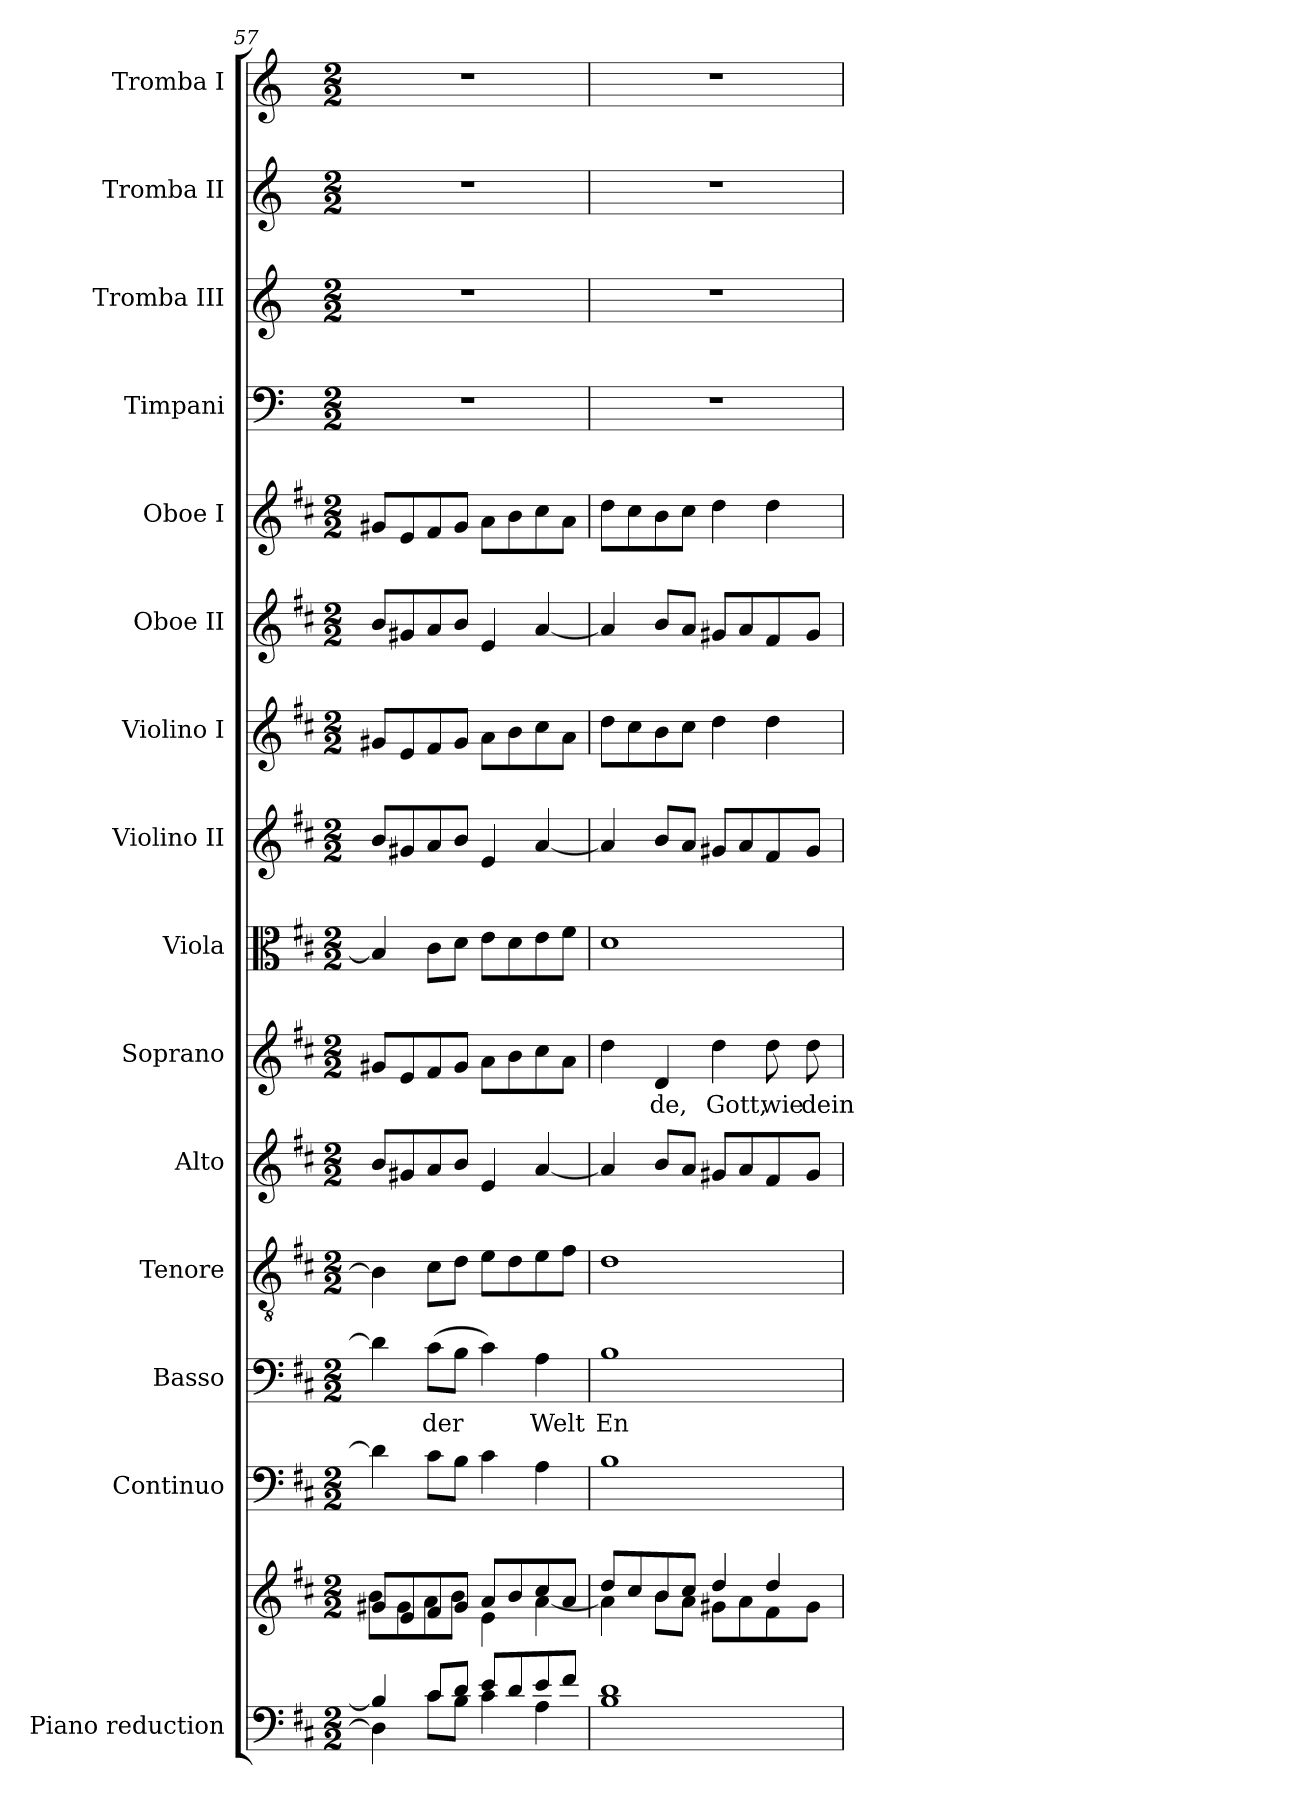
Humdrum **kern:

**kern	**kern	**kern	**kern	**text	**kern	**kern	**kern	**text	**kern	**kern	**kern	**kern	**kern	**kern	**kern	**kern	**kern
*part15	*part15	*part14	*part13	*part13	*part12	*part11	*part10	*part10	*part9	*part8	*part7	*part6	*part5	*part4	*part3	*part2	*part1
*staff16	*staff15	*staff14	*staff13	*staff13	*staff12	*staff11	*staff10	*staff10	*staff9	*staff8	*staff7	*staff6	*staff5	*staff4	*staff3	*staff2	*staff1
*I"Piano reduction	*	*I"Continuo	*I"Basso	*	*I"Tenore	*I"Alto	*I"Soprano	*	*I"Viola	*I"Violino II	*I"Violino I	*I"Oboe II	*I"Oboe I	*I"Timpani	*I"Tromba III	*I"Tromba II	*I"Tromba I
*I'Pno	*	*	*	*	*	*	*	*	*I'Vla	*I'Vln	*I'Vln	*I'Ob	*I'Ob	*I'Timp	*	*	*
*clefF4	*clefG2	*clefF4	*clefF4	*	*clefGv2	*clefG2	*clefG2	*	*clefC3	*clefG2	*clefG2	*clefG2	*clefG2	*clefF4	*clefG2	*clefG2	*clefG2
*	*	*	*	*	*	*	*	*	*	*	*	*	*	*	*ITrd-1c-2	*ITrd-1c-2	*ITrd-1c-2
*k[f#c#]	*k[f#c#]	*k[f#c#]	*k[f#c#]	*	*k[f#c#]	*k[f#c#]	*k[f#c#]	*	*k[f#c#]	*k[f#c#]	*k[f#c#]	*k[f#c#]	*k[f#c#]	*k[]	*k[f#c#]	*k[f#c#]	*k[f#c#]
*M2/2	*M2/2	*M2/2	*M2/2	*	*M2/2	*M2/2	*M2/2	*	*M2/2	*M2/2	*M2/2	*M2/2	*M2/2	*M2/2	*M2/2	*M2/2	*M2/2
=57	=57	=57	=57	=57	=57	=57	=57	=57	=57	=57	=57	=57	=57	=57	=57	=57	=57
*^	*^	*	*	*	*	*	*	*	*	*	*	*	*	*	*	*	*
4B/]	4D\]	8g#X/L	8b\L	4d\]	4d\]	.	4B\]	8b/L	8g#X/L	.	4B/]	8b/L	8g#X/L	8b/L	8g#X/L	1r	1r	1r	1r
.	.	8e/	8g#\	.	.	.	.	8g#X/	8e/	.	.	8g#X/	8e/	8g#X/	8e/	.	.	.	.
!	!	!	!	!	!	!LO:LY:b	!	!	!	!	!	!	!	!	!	!	!	!	!
8c#/L	8c#\L	8f#/	8a\	8c#\L	(8c#\L	der	8c#\L	8a/	8f#/	.	8c#\L	8a/	8f#/	8a/	8f#/	.	.	.	.
8d/J	8B\J	8g#/J	8b\J	8B\J	8B\J	.	8d\J	8b/J	8g#/J	.	8d\J	8b/J	8g#/J	8b/J	8g#/J	.	.	.	.
8e/L	4c#\	8a/L	4e\	4c#\	4c#\)	.	8e\L	4e/	8a\L	.	8e\L	4e/	8a\L	4e/	8a\L	.	.	.	.
8d/	.	8b/	.	.	.	.	8d\	.	8b\	.	8d\	.	8b\	.	8b\	.	.	.	.
!	!	!	!	!	!	!LO:LY:b	!	!	!	!	!	!	!	!	!	!	!	!	!
8e/	4A\	8cc#/	[4a\	4A\	4A\	Welt	8e\	[4a/	8cc#\	.	8e\	[4a/	8cc#\	[4a/	8cc#\	.	.	.	.
8f#/J	.	8a/J	.	.	.	.	8f#\J	.	8a\J	.	8f#\J	.	8a\J	.	8a\J	.	.	.	.
=58	=58	=58	=58	=58	=58	=58	=58	=58	=58	=58	=58	=58	=58	=58	=58	=58	=58	=58	=58
!	!	!	!	!	!	!LO:LY:b	!	!	!	!	!	!	!	!	!	!	!	!	!
1d	1B	8dd/L	4a\]	1B	1B	En	1d	4a/]	4dd\	.	1d	4a/]	8dd\L	4a/]	8dd\L	1r	1r	1r	1r
.	.	8cc#/	.	.	.	.	.	.	.	.	.	.	8cc#\	.	8cc#\	.	.	.	.
!	!	!	!	!	!	!	!	!	!	!LO:LY:b	!	!	!	!	!	!	!	!	!
.	.	8b/	8b\L	.	.	.	.	8b/L	4d/	-de,	.	8b/L	8b\	8b/L	8b\	.	.	.	.
.	.	8cc#/J	8a\J	.	.	.	.	8a/J	.	.	.	8a/J	8cc#\J	8a/J	8cc#\J	.	.	.	.
!	!	!	!	!	!	!	!	!	!	!LO:LY:b	!	!	!	!	!	!	!	!	!
.	.	4dd/	8g#X\L	.	.	.	.	8g#X/L	4dd\	Gott,	.	8g#X/L	4dd\	8g#X/L	4dd\	.	.	.	.
.	.	.	8a\	.	.	.	.	8a/	.	.	.	8a/	.	8a/	.	.	.	.	.
!	!	!	!	!	!	!	!	!	!	!LO:LY:b	!	!	!	!	!	!	!	!	!
.	.	4dd/	8f#\	.	.	.	.	8f#/	8dd\	wie	.	8f#/	4dd\	8f#/	4dd\	.	.	.	.
!	!	!	!	!	!	!	!	!	!	!LO:LY:b	!	!	!	!	!	!	!	!	!
.	.	.	8g#\J	.	.	.	.	8g#/J	8dd\	dein	.	8g#/J	.	8g#/J	.	.	.	.	.
*v	*v	*	*	*	*	*	*	*	*	*	*	*	*	*	*	*	*	*	*
*	*v	*v	*	*	*	*	*	*	*	*	*	*	*	*	*	*	*	*
=	=	=	=	=	=	=	=	=	=	=	=	=	=	=	=	=	=
*-	*-	*-	*-	*-	*-	*-	*-	*-	*-	*-	*-	*-	*-	*-	*-	*-	*-
